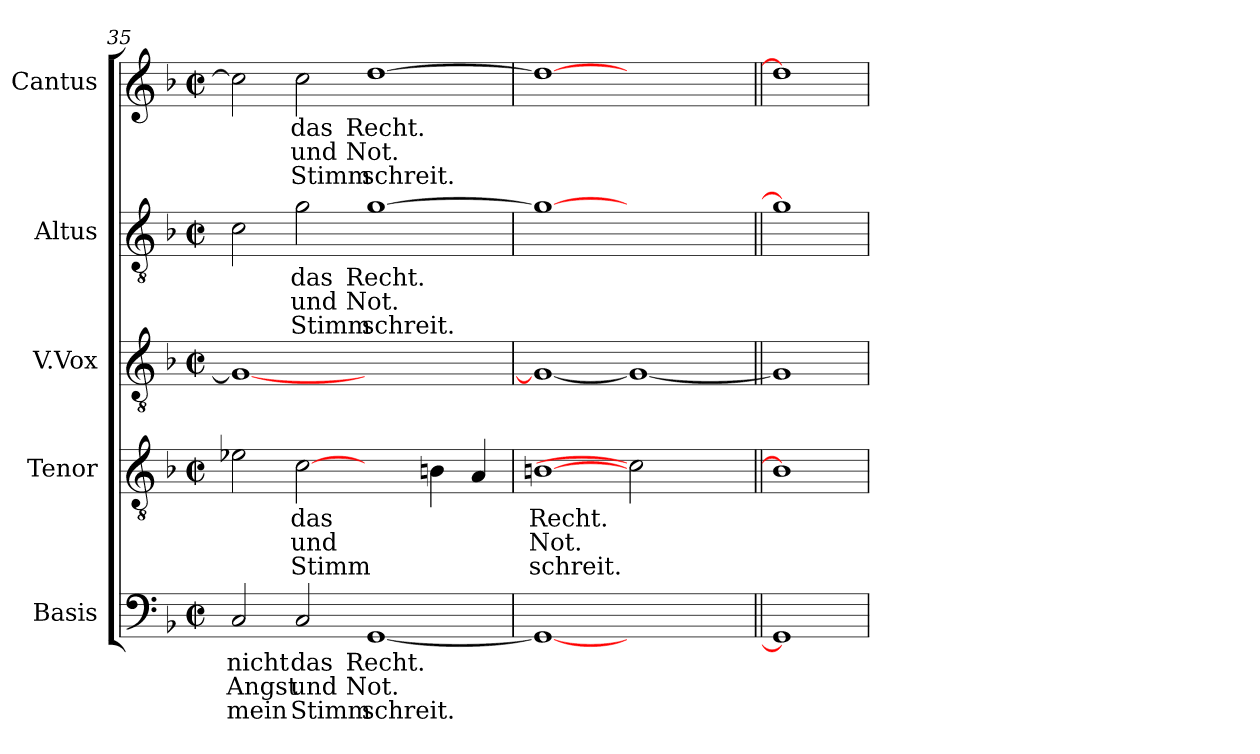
**kern	**text	**text	**text	**kern	**text	**text	**text	**kern	**text	**kern	**text	**text	**text	**kern	**text	**text	**text
*part5	*part5	*part5	*part5	*part4	*part4	*part4	*part4	*part3	*part3	*part2	*part2	*part2	*part2	*part1	*part1	*part1	*part1
*staff5	*staff5	*staff5	*staff5	*staff4	*staff4	*staff4	*staff4	*staff3	*staff3	*staff2	*staff2	*staff2	*staff2	*staff1	*staff1	*staff1	*staff1
*I"Basis	*	*	*	*I"Tenor	*	*	*	*I"V.Vox	*	*I"Altus	*	*	*	*I"Cantus	*	*	*
*I'B	*	*	*	*I'T	*	*	*	*	*	*I'A	*	*	*	*I'C	*	*	*
*clefF4	*	*	*	*clefGv2	*	*	*	*clefGv2	*	*clefGv2	*	*	*	*clefG2	*	*	*
*k[b-]	*	*	*	*k[b-]	*	*	*	*k[b-]	*	*k[b-]	*	*	*	*k[b-]	*	*	*
*F:	*	*	*	*F:	*	*	*	*F:	*	*F:	*	*	*	*F:	*	*	*
*M2/2	*	*	*	*M2/2	*	*	*	*M2/2	*	*M2/2	*	*	*	*M2/2	*	*	*
*met(c|)	*	*	*	*met(c|)	*	*	*	*met(c|)	*	*met(c|)	*	*	*	*met(c|)	*	*	*
=35	=35	=35	=35	=35	=35	=35	=35	=35	=35	=35	=35	=35	=35	=35	=35	=35	=35
!	!LO:LY:b:cj	!LO:LY:b:cj	!LO:LY:b:cj	!	!LO:LY:b:cj	!LO:LY:b:cj	!LO:LY:b:cj	!	!LO:LY:b:cj	!	!LO:LY:b:cj	!LO:LY:b:cj	!LO:LY:b:cj	!	!LO:LY:b:cj	!LO:LY:b:cj	!LO:LY:b:cj
2C/	nicht	Angst	mein	2e-X\	.	.	.	1G_<	.	2c\	.	.	.	2cc\]	.	.	.
!	!LO:LY:b:cj	!LO:LY:b:cj	!LO:LY:b:cj	!	!LO:LY:b:cj	!LO:LY:b:cj	!LO:LY:b:cj	!	!	!	!LO:LY:b:cj	!LO:LY:b:cj	!LO:LY:b:cj	!	!LO:LY:b:cj	!LO:LY:b:cj	!LO:LY:b:cj
2C/	das	und	Stimm	[2c	das	und	Stimm	.	.	2g\	das	und	Stimm	2cc\	das	und	Stimm
!	!LO:LY:b:cj	!LO:LY:b:cj	!LO:LY:b:cj	!	!	!	!	!	!	!	!LO:LY:b:cj	!LO:LY:b:cj	!LO:LY:b:cj	!	!LO:LY:b:cj	!LO:LY:b:cj	!LO:LY:b:cj
[<1GG	Recht.	Not.	schreit.	2ryy	.	.	.	1ryy	.	[>1g	Recht.	Not.	schreit.	[>1dd	Recht.	Not.	schreit.
!	!	!	!	!	!LO:LY:b:cj	!LO:LY:b:cj	!LO:LY:b:cj	!	!	!	!	!	!	!	!	!	!
.	.	.	.	4Bn\	.	.	.	.	.	.	.	.	.	.	.	.	.
!	!	!	!	!	!LO:LY:b:cj	!LO:LY:b:cj	!LO:LY:b:cj	!	!	!	!	!	!	!	!	!	!
.	.	.	.	4A/	.	.	.	.	.	.	.	.	.	.	.	.	.
=36	=36	=36	=36	=36	=36	=36	=36	=36	=36	=36	=36	=36	=36	=36	=36	=36	=36
!	!LO:LY:b:cj	!	!	!	!LO:LY:b:cj	!LO:LY:b:cj	!LO:LY:b:cj	!	!LO:LY:b:cj	!	!LO:LY:b:cj	!	!	!	!LO:LY:b:cj	!	!
1GG_	.	.	.	[1Bn	Recht.	Not.	schreit.	1G_	.	1g_	.	.	.	1dd_	.	.	.
1ryy	.	.	.	2c]	.	.	.	1G_	.	1ryy	.	.	.	1ryy	.	.	.
.	.	.	.	2ryy	.	.	.	.	.	.	.	.	.	.	.	.	.
=37||	=37||	=37||	=37||	=37||	=37||	=37||	=37||	=37||	=37||	=37||	=37||	=37||	=37||	=37||	=37||	=37||	=37||
1GG]	.	.	.	1B]	.	.	.	1G]	.	1g]	.	.	.	1dd]	.	.	.
=	=	=	=	=	=	=	=	=	=	=	=	=	=	=	=	=	=
*-	*-	*-	*-	*-	*-	*-	*-	*-	*-	*-	*-	*-	*-	*-	*-	*-	*-
